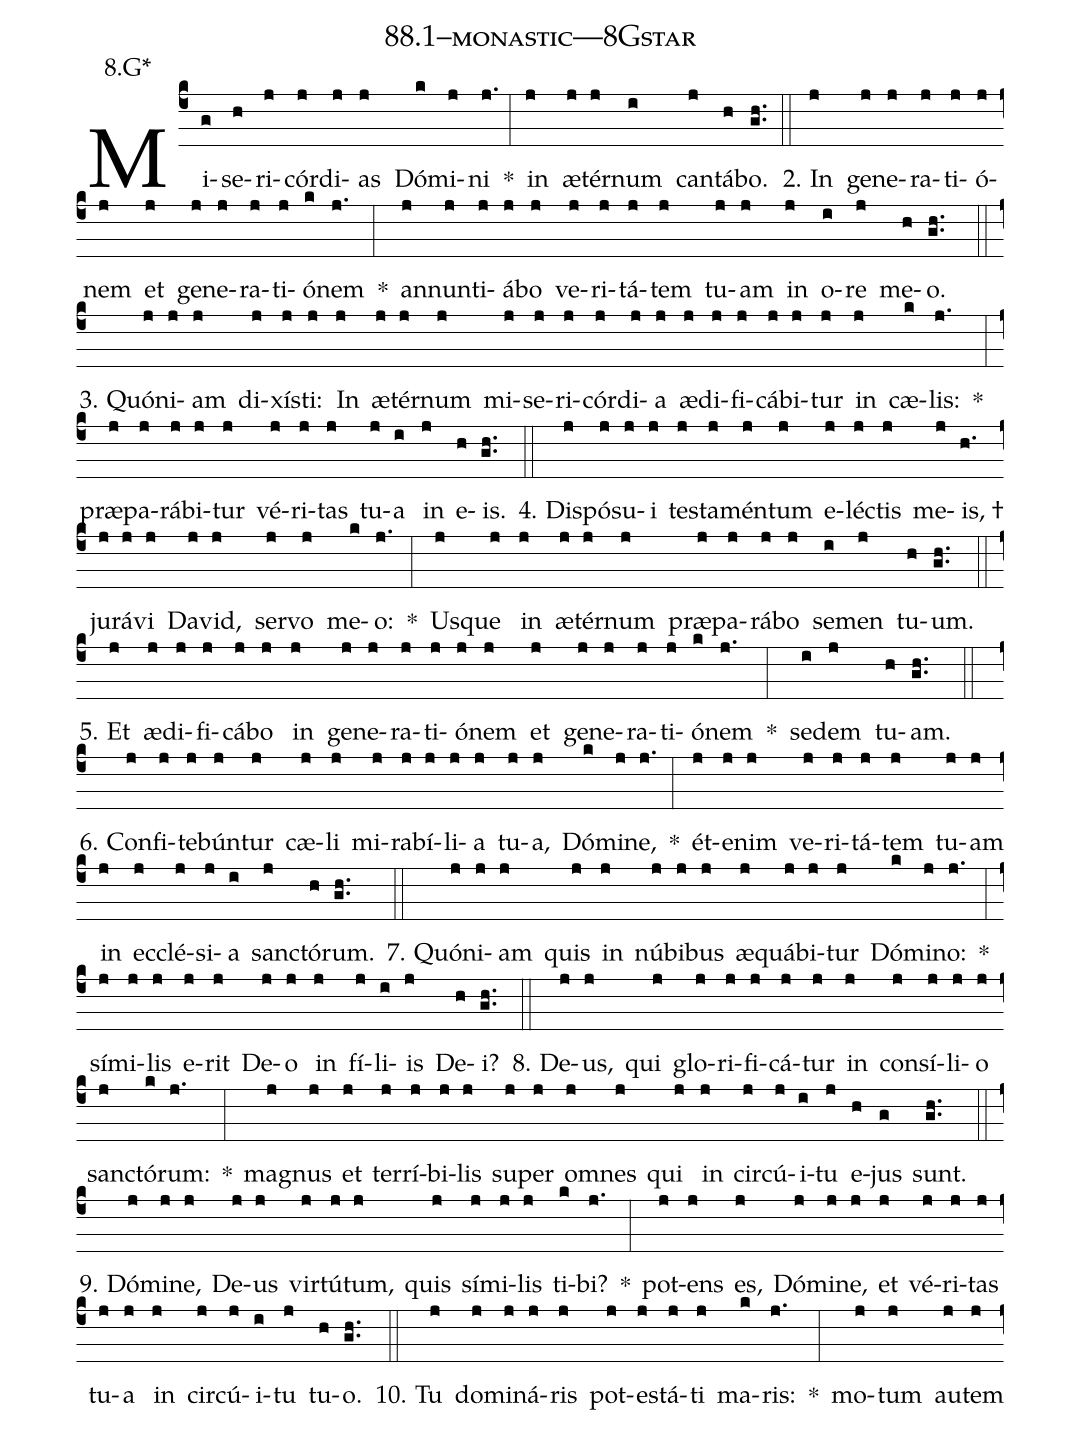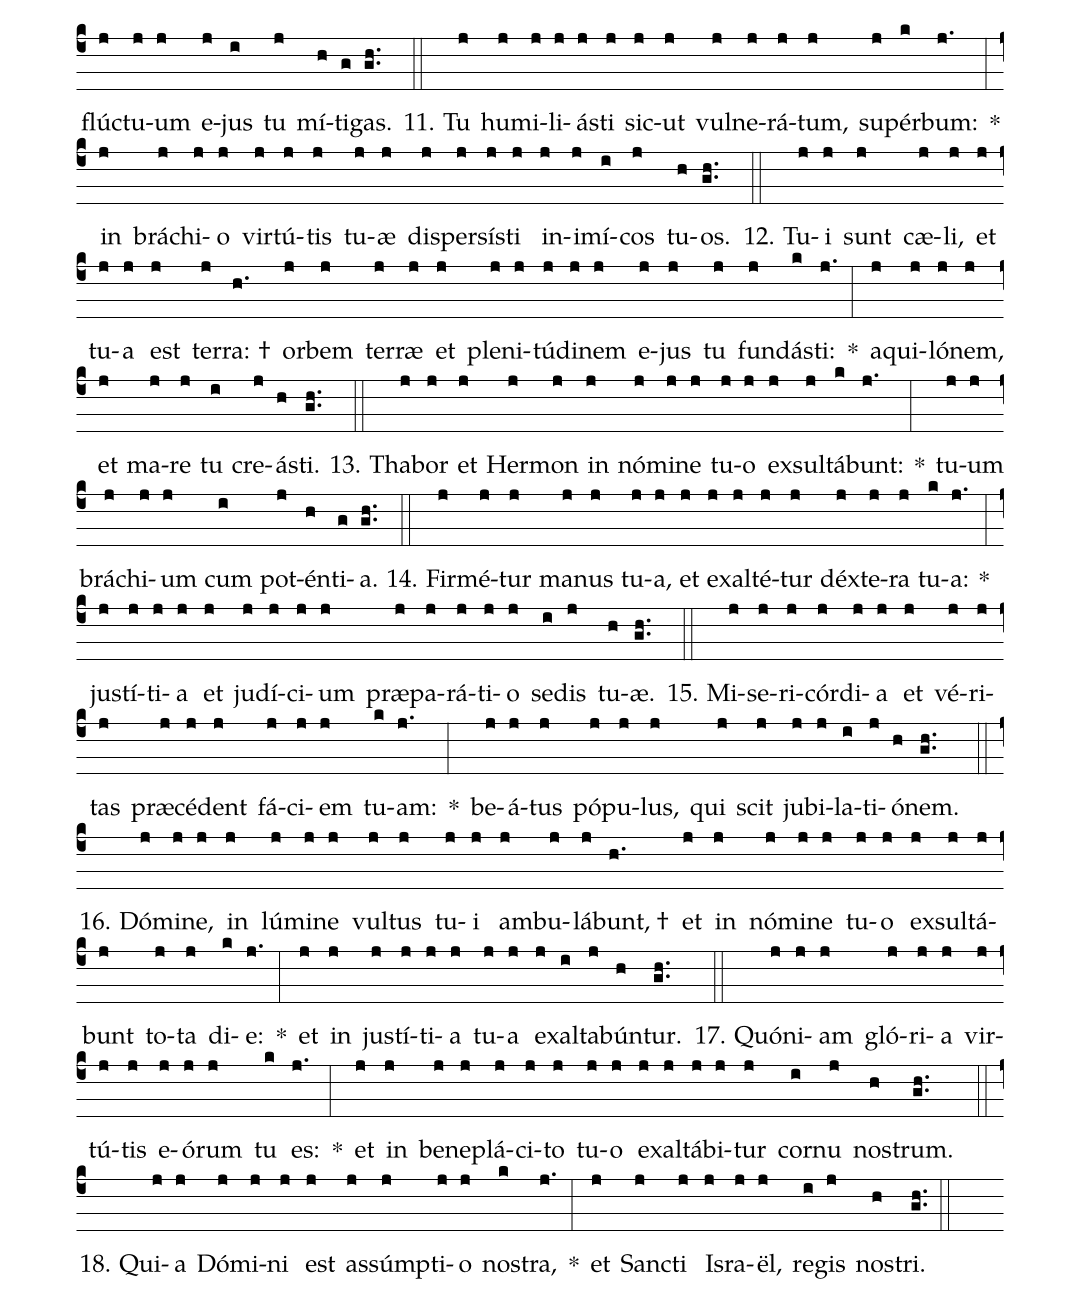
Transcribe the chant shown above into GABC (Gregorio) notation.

name: 88.1--monastic---8Gstar;
annotation: 8.G*;
%%
(c4)Mi(g)se(h)ri(j)cór(j)di(j)as(j) Dó(k)mi(j)ni(j.) *(:) in(j) æ(j)tér(j)num(i) can(j)tá(h)bo.(gh..) (::)
2. In(j) ge(j)ne(j)ra(j)ti(j)ó(j)nem(j) et(j) ge(j)ne(j)ra(j)ti(j)ó(k)nem(j.) *(:) an(j)nun(j)ti(j)á(j)bo(j) ve(j)ri(j)tá(j)tem(j) tu(j)am(j) in(j) o(i)re(j) me(h)o.(gh..) (::)
3. Quón(j)i(j)am(j) di(j)xís(j)ti:(j) In(j) æ(j)tér(j)num(j) mi(j)se(j)ri(j)cór(j)di(j)a(j) æ(j)di(j)fi(j)cá(j)bi(j)tur(j) in(j) cæ(k)lis:(j.) *(:) præ(j)pa(j)rá(j)bi(j)tur(j) vé(j)ri(j)tas(j) tu(j)a(i) in(j) e(h)is.(gh..) (::)
4. Dis(j)pó(j)su(j)i(j) tes(j)ta(j)mén(j)tum(j) e(j)léc(j)tis(j) me(j)is, †(h.) ju(j)rá(j)vi(j) Da(j)vid,(j) ser(j)vo(j) me(k)o:(j.) *(:) Us(j)que(j) in(j) æ(j)tér(j)num(j) præ(j)pa(j)rá(j)bo(j) se(i)men(j) tu(h)um.(gh..) (::)
5. Et(j) æ(j)di(j)fi(j)cá(j)bo(j) in(j) ge(j)ne(j)ra(j)ti(j)ó(j)nem(j) et(j) ge(j)ne(j)ra(j)ti(j)ó(k)nem(j.) *(:) se(i)dem(j) tu(h)am.(gh..) (::)
6. Con(j)fi(j)te(j)bún(j)tur(j) cæ(j)li(j) mi(j)ra(j)bí(j)li(j)a(j) tu(j)a,(j) Dó(k)mi(j)ne,(j.) *(:) ét(j)e(j)nim(j) ve(j)ri(j)tá(j)tem(j) tu(j)am(j) in(j) ec(j)clé(j)si(j)a(i) sanc(j)tó(h)rum.(gh..) (::)
7. Quón(j)i(j)am(j) quis(j) in(j) nú(j)bi(j)bus(j) æ(j)quá(j)bi(j)tur(j) Dó(k)mi(j)no:(j.) *(:) sí(j)mi(j)lis(j) e(j)rit(j) De(j)o(j) in(j) fí(j)li(i)is(j) De(h)i?(gh..) (::)
8. De(j)us,(j) qui(j) glo(j)ri(j)fi(j)cá(j)tur(j) in(j) con(j)sí(j)li(j)o(j) sanc(j)tó(k)rum:(j.) *(:) ma(j)gnus(j) et(j) ter(j)rí(j)bi(j)lis(j) su(j)per(j) om(j)nes(j) qui(j) in(j) cir(j)cú(j)i(i)tu(j) e(h)jus(g) sunt.(gh..) (::)
9. Dó(j)mi(j)ne,(j) De(j)us(j) vir(j)tú(j)tum,(j) quis(j) sí(j)mi(j)lis(j) ti(k)bi?(j.) *(:) pot(j)ens(j) es,(j) Dó(j)mi(j)ne,(j) et(j) vé(j)ri(j)tas(j) tu(j)a(j) in(j) cir(j)cú(j)i(i)tu(j) tu(h)o.(gh..) (::)
10. Tu(j) do(j)mi(j)ná(j)ris(j) pot(j)es(j)tá(j)ti(j) ma(k)ris:(j.) *(:) mo(j)tum(j) au(j)tem(j) flúc(j)tu(j)um(j) e(j)jus(i) tu(j) mí(h)ti(g)gas.(gh..) (::)
11. Tu(j) hu(j)mi(j)li(j)ás(j)ti(j) sic(j)ut(j) vul(j)ne(j)rá(j)tum,(j) su(j)pér(k)bum:(j.) *(:) in(j) brá(j)chi(j)o(j) vir(j)tú(j)tis(j) tu(j)æ(j) di(j)sper(j)sís(j)ti(j) in(j)i(j)mí(i)cos(j) tu(h)os.(gh..) (::)
12. Tu(j)i(j) sunt(j) cæ(j)li,(j) et(j) tu(j)a(j) est(j) ter(j)ra: †(h.) or(j)bem(j) ter(j)ræ(j) et(j) ple(j)ni(j)tú(j)di(j)nem(j) e(j)jus(j) tu(j) fun(j)dás(k)ti:(j.) *(:) a(j)qui(j)ló(j)nem,(j) et(j) ma(j)re(j) tu(i) cre(j)ás(h)ti.(gh..) (::)
13. Tha(j)bor(j) et(j) Her(j)mon(j) in(j) nó(j)mi(j)ne(j) tu(j)o(j) ex(j)sul(j)tá(k)bunt:(j.) *(:) tu(j)um(j) brá(j)chi(j)um(j) cum(i) pot(j)én(h)ti(g)a.(gh..) (::)
14. Fir(j)mé(j)tur(j) ma(j)nus(j) tu(j)a,(j) et(j) ex(j)al(j)té(j)tur(j) déx(j)te(j)ra(j) tu(k)a:(j.) *(:) jus(j)tí(j)ti(j)a(j) et(j) ju(j)dí(j)ci(j)um(j) præ(j)pa(j)rá(j)ti(j)o(j) se(i)dis(j) tu(h)æ.(gh..) (::)
15. Mi(j)se(j)ri(j)cór(j)di(j)a(j) et(j) vé(j)ri(j)tas(j) præ(j)cé(j)dent(j) fá(j)ci(j)em(j) tu(k)am:(j.) *(:) be(j)á(j)tus(j) pó(j)pu(j)lus,(j) qui(j) scit(j) ju(j)bi(j)la(i)ti(j)ó(h)nem.(gh..) (::)
16. Dó(j)mi(j)ne,(j) in(j) lú(j)mi(j)ne(j) vul(j)tus(j) tu(j)i(j) am(j)bu(j)lá(j)bunt, †(h.) et(j) in(j) nó(j)mi(j)ne(j) tu(j)o(j) ex(j)sul(j)tá(j)bunt(j) to(j)ta(j) di(k)e:(j.) *(:) et(j) in(j) jus(j)tí(j)ti(j)a(j) tu(j)a(j) ex(j)al(i)ta(j)bún(h)tur.(gh..) (::)
17. Quón(j)i(j)am(j) gló(j)ri(j)a(j) vir(j)tú(j)tis(j) e(j)ó(j)rum(j) tu(k) es:(j.) *(:) et(j) in(j) be(j)ne(j)plá(j)ci(j)to(j) tu(j)o(j) ex(j)al(j)tá(j)bi(j)tur(j) cor(i)nu(j) nos(h)trum.(gh..) (::)
18. Qui(j)a(j) Dó(j)mi(j)ni(j) est(j) as(j)súmp(j)ti(j)o(j) nos(k)tra,(j.) *(:) et(j) Sanc(j)ti(j) Is(j)ra(j)ël,(j) re(i)gis(j) nos(h)tri.(gh..) (::)
